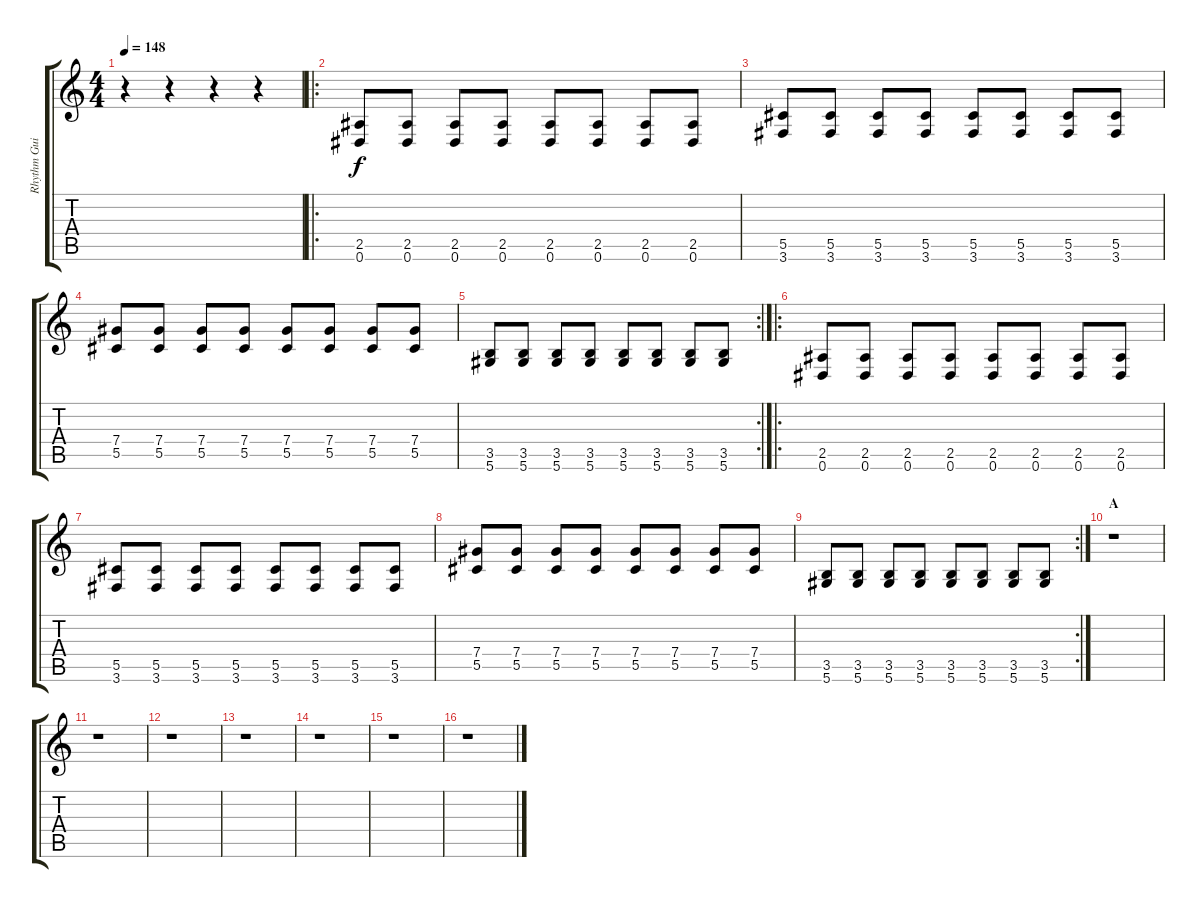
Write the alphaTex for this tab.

\track ("Rhythm Guitar" "Rhythm Gui") {instrument distortionguitar}
\staff {score tabs}
\tuning (Eb4 Bb3 Gb3 Db3 Ab2 Eb2) {hide}
\ts (4 4)
\tempo 148
\clef g2
\ks c
r.4{dy f instrument distortionguitar} r.4 r.4 r.4 |
\ro
(2.5 0.6).8 (2.5 0.6).8 (2.5 0.6).8 (2.5 0.6).8 (2.5 0.6).8 (2.5 0.6).8 (2.5 0.6).8 (2.5 0.6).8 |
(5.5 3.6).8 (5.5 3.6).8 (5.5 3.6).8 (5.5 3.6).8 (5.5 3.6).8 (5.5 3.6).8 (5.5 3.6).8 (5.5 3.6).8 |
(7.4 5.5).8 (7.4 5.5).8 (7.4 5.5).8 (7.4 5.5).8 (7.4 5.5).8 (7.4 5.5).8 (7.4 5.5).8 (7.4 5.5).8 |
\rc 2
(3.5 5.6).8 (3.5 5.6).8 (3.5 5.6).8 (3.5 5.6).8 (3.5 5.6).8 (3.5 5.6).8 (3.5 5.6).8 (3.5 5.6).8 |
\ro
(2.5 0.6).8 (2.5 0.6).8 (2.5 0.6).8 (2.5 0.6).8 (2.5 0.6).8 (2.5 0.6).8 (2.5 0.6).8 (2.5 0.6).8 |
(5.5 3.6).8 (5.5 3.6).8 (5.5 3.6).8 (5.5 3.6).8 (5.5 3.6).8 (5.5 3.6).8 (5.5 3.6).8 (5.5 3.6).8 |
(7.4 5.5).8 (7.4 5.5).8 (7.4 5.5).8 (7.4 5.5).8 (7.4 5.5).8 (7.4 5.5).8 (7.4 5.5).8 (7.4 5.5).8 |
\rc 2
(3.5 5.6).8 (3.5 5.6).8 (3.5 5.6).8 (3.5 5.6).8 (3.5 5.6).8 (3.5 5.6).8 (3.5 5.6).8 (3.5 5.6).8 |
\section ("" "A")
r.1 |
r.1 |
r.1 |
r.1 |
r.1 |
r.1 |
r.1
